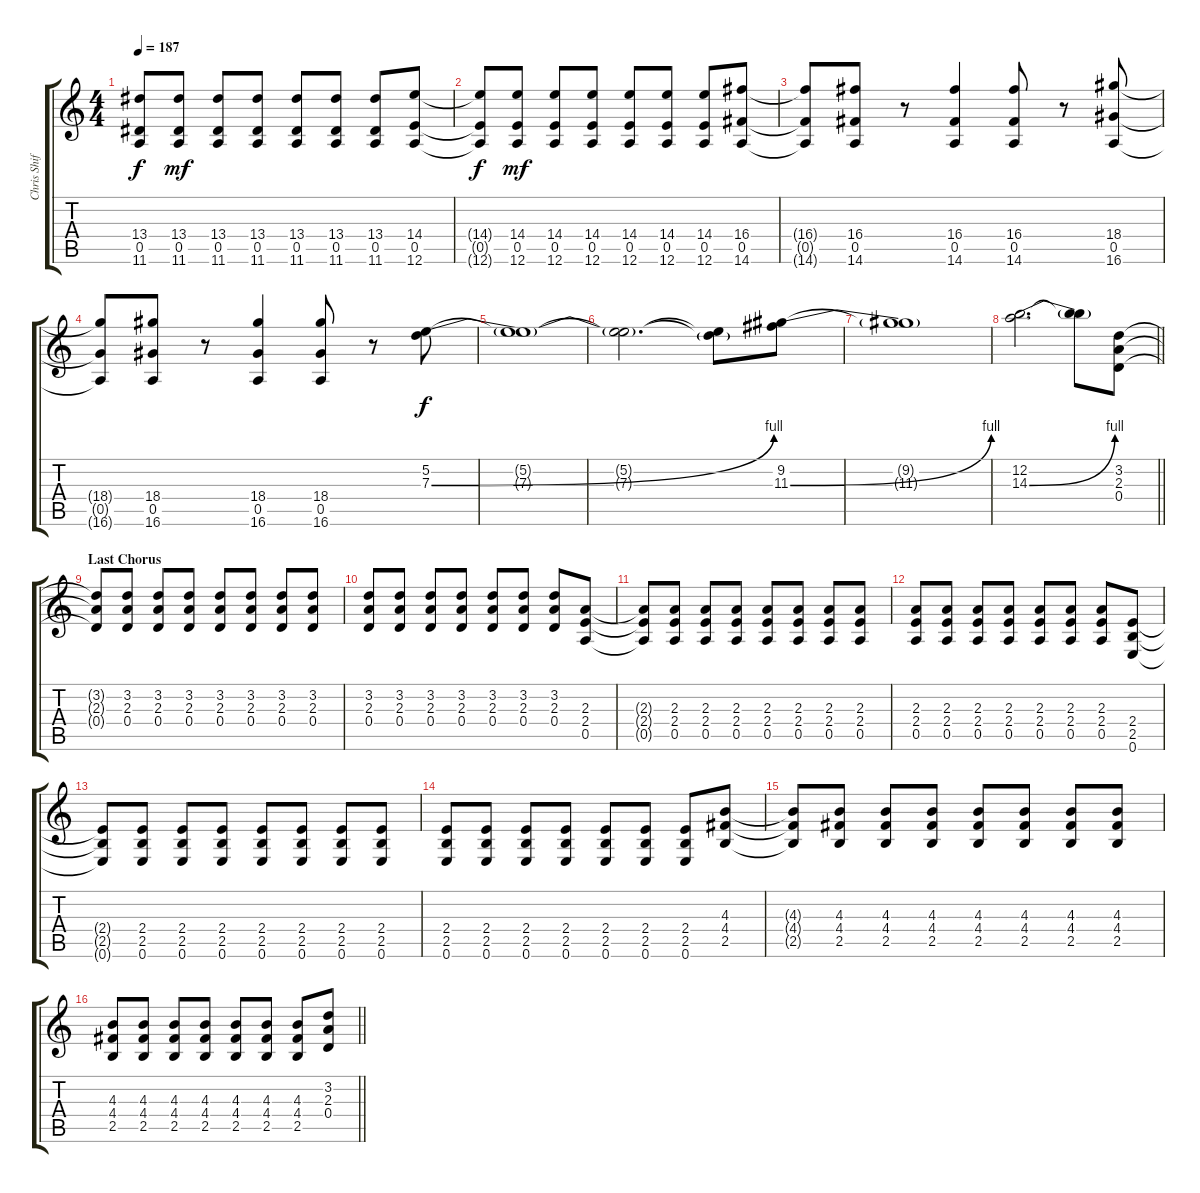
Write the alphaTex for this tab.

\track ("Chris Shiflett " "Chris Shif") {instrument distortionguitar}
\staff {score tabs}
\tuning (E4 B3 G3 D3 A2 E2) {hide}
\ts (4 4)
\tempo 187
\clef g2
\ks c
(13.4{t} 0.5{t} 11.6{t}).8{dy f} (13.4 0.5 11.6).8{dy mf} (13.4 0.5 11.6).8 (13.4 0.5 11.6).8 (13.4 0.5 11.6).8 (13.4 0.5 11.6).8 (13.4 0.5 11.6).8 (14.4 0.5 12.6).8 |
(14.4{t} 0.5{t} 12.6{t}).8{dy f} (14.4 0.5 12.6).8{dy mf} (14.4 0.5 12.6).8 (14.4 0.5 12.6).8 (14.4 0.5 12.6).8 (14.4 0.5 12.6).8 (14.4 0.5 12.6).8 (16.4 0.5 14.6).8 |
(16.4{t} 0.5{t} 14.6{t}).8 (16.4 0.5 14.6).8 r.8 (16.4 0.5 14.6).4 (16.4 0.5 14.6).8 r.8 (18.4 0.5 16.6).8 |
(18.4{t} 0.5{t} 16.6{t}).8 (18.4 0.5 16.6).8 r.8 (18.4 0.5 16.6).4 (18.4 0.5 16.6).8 r.8 (5.2 7.3{be (bend 0 0 60 4)}).8{dy f volume 11 balance 8} |
(5.2{t} 7.3{t}).1 |
(5.2{t} 7.3{t}).2{d} (5.2{t} 7.3{t}).8 (9.2 11.3{be (bend 0 0 60 4)}).8 |
(9.2{t} 11.3{t}).1 |
\barLineRight lightlight
(12.2 14.3{be (bend 0 0 60 4)}).2{d} (12.2{t} 14.3{t}).8 (3.2 2.3 0.4).8{volume 11 balance 13} |
\section ("" "Last Chorus")
(3.2{t} 2.3{t} 0.4{t}).8 (3.2 2.3 0.4).8 (3.2 2.3 0.4).8 (3.2 2.3 0.4).8 (3.2 2.3 0.4).8 (3.2 2.3 0.4).8 (3.2 2.3 0.4).8 (3.2 2.3 0.4).8 |
(3.2 2.3 0.4).8 (3.2 2.3 0.4).8 (3.2 2.3 0.4).8 (3.2 2.3 0.4).8 (3.2 2.3 0.4).8 (3.2 2.3 0.4).8 (3.2 2.3 0.4).8 (2.3 2.4 0.5).8 |
(2.3{t} 2.4{t} 0.5{t}).8 (2.3 2.4 0.5).8 (2.3 2.4 0.5).8 (2.3 2.4 0.5).8 (2.3 2.4 0.5).8 (2.3 2.4 0.5).8 (2.3 2.4 0.5).8 (2.3 2.4 0.5).8 |
(2.3 2.4 0.5).8 (2.3 2.4 0.5).8 (2.3 2.4 0.5).8 (2.3 2.4 0.5).8 (2.3 2.4 0.5).8 (2.3 2.4 0.5).8 (2.3 2.4 0.5).8 (2.4 2.5 0.6).8 |
(2.4{t} 2.5{t} 0.6{t}).8 (2.4 2.5 0.6).8 (2.4 2.5 0.6).8 (2.4 2.5 0.6).8 (2.4 2.5 0.6).8 (2.4 2.5 0.6).8 (2.4 2.5 0.6).8 (2.4 2.5 0.6).8 |
(2.4 2.5 0.6).8 (2.4 2.5 0.6).8 (2.4 2.5 0.6).8 (2.4 2.5 0.6).8 (2.4 2.5 0.6).8 (2.4 2.5 0.6).8 (2.4 2.5 0.6).8 (4.3 4.4 2.5).8 |
(4.3{t} 4.4{t} 2.5{t}).8 (4.3 4.4 2.5).8 (4.3 4.4 2.5).8 (4.3 4.4 2.5).8 (4.3 4.4 2.5).8 (4.3 4.4 2.5).8 (4.3 4.4 2.5).8 (4.3 4.4 2.5).8 |
\barLineRight lightlight
(4.3 4.4 2.5).8 (4.3 4.4 2.5).8 (4.3 4.4 2.5).8 (4.3 4.4 2.5).8 (4.3 4.4 2.5).8 (4.3 4.4 2.5).8 (4.3 4.4 2.5).8 (3.2 2.3 0.4).8
